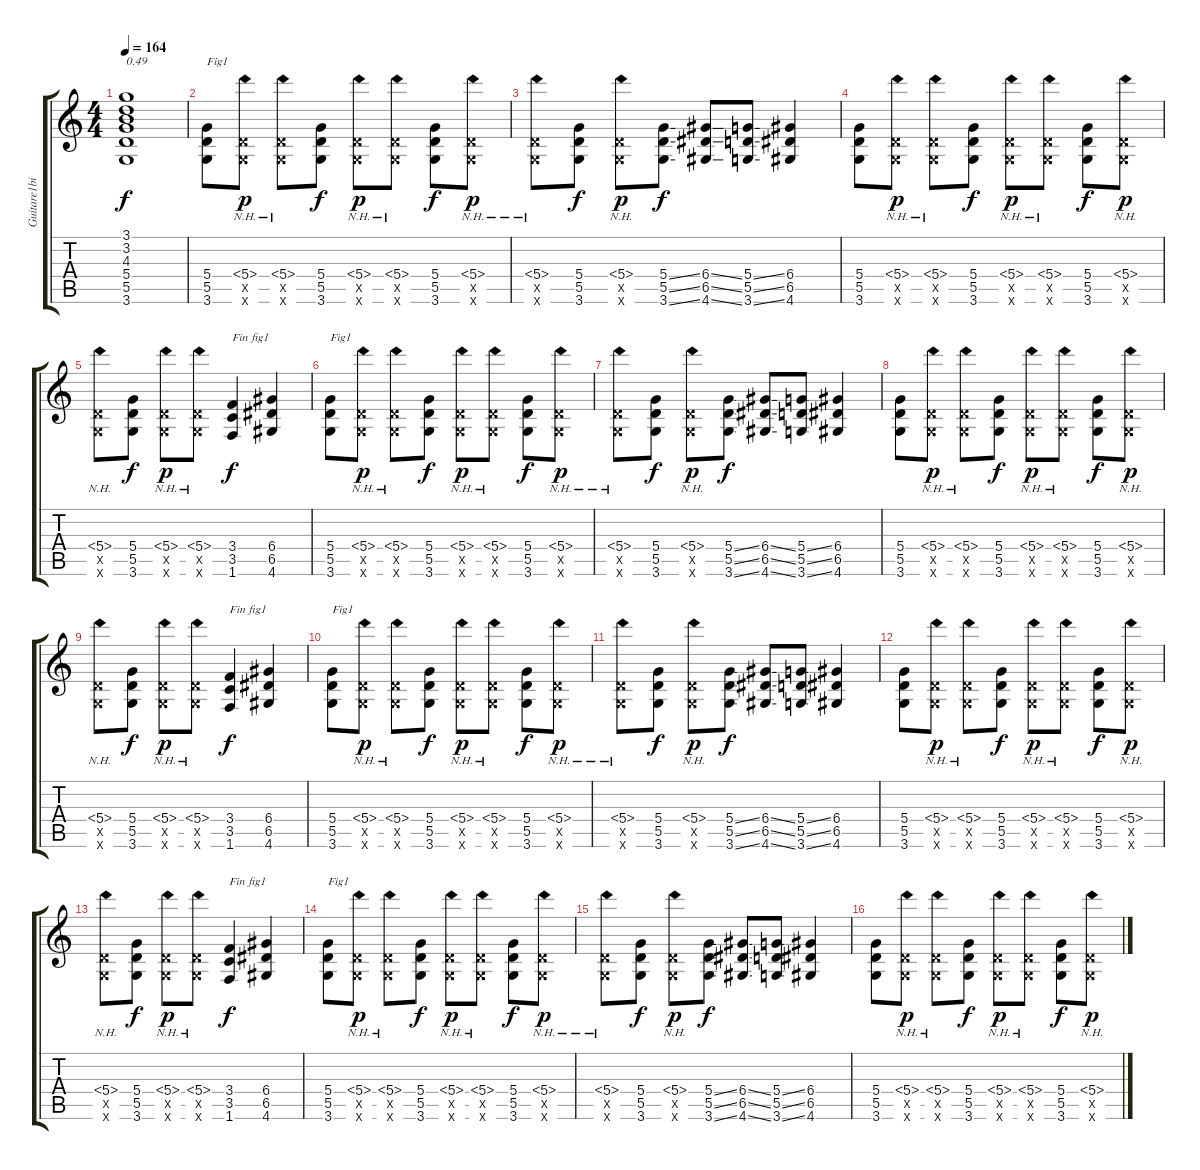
\track ("Guitare1bis" "Guitare1bi") {instrument distortionguitar}
\staff {score tabs}
\tuning (E4 B3 G3 D3 A2 E2) {hide}
\ts (4 4)
\tempo 164
\clef g2
\ks c
(3.1 3.2 4.3 5.4 5.5 3.6).1{txt "0.49" dy f} |
(5.4 5.5 3.6).8{txt "Fig1"} (5.4{nh} 5.5{x} 3.6{x}).8{dy p} (5.4{nh} 5.5{x} 3.6{x}).8 (5.4 5.5 3.6).8{dy f} (5.4{nh} 5.5{x} 3.6{x}).8{dy p} (5.4{nh} 5.5{x} 3.6{x}).8 (5.4 5.5 3.6).8{dy f} (5.4{nh} 5.5{x} 3.6{x}).8{dy p} |
(5.4{nh} 5.5{x} 3.6{x}).8 (5.4 5.5 3.6).8{dy f} (5.4{nh} 5.5{x} 3.6{x}).8{dy p} (5.4{ss} 5.5{ss} 3.6{ss}).8{dy f} (6.4{ss} 6.5{ss} 4.6{ss}).8 (5.4{ss} 5.5{ss} 3.6{ss}).8 (6.4 6.5 4.6).4 |
(5.4 5.5 3.6).8 (5.4{nh} 5.5{x} 3.6{x}).8{dy p} (5.4{nh} 5.5{x} 3.6{x}).8 (5.4 5.5 3.6).8{dy f} (5.4{nh} 5.5{x} 3.6{x}).8{dy p} (5.4{nh} 5.5{x} 3.6{x}).8 (5.4 5.5 3.6).8{dy f} (5.4{nh} 5.5{x} 3.6{x}).8{dy p} |
(5.4{nh} 5.5{x} 3.6{x}).8 (5.4 5.5 3.6).8{dy f} (5.4{nh} 5.5{x} 3.6{x}).8{dy p} (5.4{nh} 5.5{x} 3.6{x}).8 (3.4 3.5 1.6).4{txt "Fin fig1" dy f} (6.4 6.5 4.6).4 |
(5.4 5.5 3.6).8{txt "Fig1"} (5.4{nh} 5.5{x} 3.6{x}).8{dy p} (5.4{nh} 5.5{x} 3.6{x}).8 (5.4 5.5 3.6).8{dy f} (5.4{nh} 5.5{x} 3.6{x}).8{dy p} (5.4{nh} 5.5{x} 3.6{x}).8 (5.4 5.5 3.6).8{dy f} (5.4{nh} 5.5{x} 3.6{x}).8{dy p} |
(5.4{nh} 5.5{x} 3.6{x}).8 (5.4 5.5 3.6).8{dy f} (5.4{nh} 5.5{x} 3.6{x}).8{dy p} (5.4{ss} 5.5{ss} 3.6{ss}).8{dy f} (6.4{ss} 6.5{ss} 4.6{ss}).8 (5.4{ss} 5.5{ss} 3.6{ss}).8 (6.4 6.5 4.6).4 |
(5.4 5.5 3.6).8 (5.4{nh} 5.5{x} 3.6{x}).8{dy p} (5.4{nh} 5.5{x} 3.6{x}).8 (5.4 5.5 3.6).8{dy f} (5.4{nh} 5.5{x} 3.6{x}).8{dy p} (5.4{nh} 5.5{x} 3.6{x}).8 (5.4 5.5 3.6).8{dy f} (5.4{nh} 5.5{x} 3.6{x}).8{dy p} |
(5.4{nh} 5.5{x} 3.6{x}).8 (5.4 5.5 3.6).8{dy f} (5.4{nh} 5.5{x} 3.6{x}).8{dy p} (5.4{nh} 5.5{x} 3.6{x}).8 (3.4 3.5 1.6).4{txt "Fin fig1" dy f} (6.4 6.5 4.6).4 |
(5.4 5.5 3.6).8{txt "Fig1"} (5.4{nh} 5.5{x} 3.6{x}).8{dy p} (5.4{nh} 5.5{x} 3.6{x}).8 (5.4 5.5 3.6).8{dy f} (5.4{nh} 5.5{x} 3.6{x}).8{dy p} (5.4{nh} 5.5{x} 3.6{x}).8 (5.4 5.5 3.6).8{dy f} (5.4{nh} 5.5{x} 3.6{x}).8{dy p} |
(5.4{nh} 5.5{x} 3.6{x}).8 (5.4 5.5 3.6).8{dy f} (5.4{nh} 5.5{x} 3.6{x}).8{dy p} (5.4{ss} 5.5{ss} 3.6{ss}).8{dy f} (6.4{ss} 6.5{ss} 4.6{ss}).8 (5.4{ss} 5.5{ss} 3.6{ss}).8 (6.4 6.5 4.6).4 |
(5.4 5.5 3.6).8 (5.4{nh} 5.5{x} 3.6{x}).8{dy p} (5.4{nh} 5.5{x} 3.6{x}).8 (5.4 5.5 3.6).8{dy f} (5.4{nh} 5.5{x} 3.6{x}).8{dy p} (5.4{nh} 5.5{x} 3.6{x}).8 (5.4 5.5 3.6).8{dy f} (5.4{nh} 5.5{x} 3.6{x}).8{dy p} |
(5.4{nh} 5.5{x} 3.6{x}).8 (5.4 5.5 3.6).8{dy f} (5.4{nh} 5.5{x} 3.6{x}).8{dy p} (5.4{nh} 5.5{x} 3.6{x}).8 (3.4 3.5 1.6).4{txt "Fin fig1" dy f} (6.4 6.5 4.6).4 |
(5.4 5.5 3.6).8{txt "Fig1"} (5.4{nh} 5.5{x} 3.6{x}).8{dy p} (5.4{nh} 5.5{x} 3.6{x}).8 (5.4 5.5 3.6).8{dy f} (5.4{nh} 5.5{x} 3.6{x}).8{dy p} (5.4{nh} 5.5{x} 3.6{x}).8 (5.4 5.5 3.6).8{dy f} (5.4{nh} 5.5{x} 3.6{x}).8{dy p} |
(5.4{nh} 5.5{x} 3.6{x}).8 (5.4 5.5 3.6).8{dy f} (5.4{nh} 5.5{x} 3.6{x}).8{dy p} (5.4{ss} 5.5{ss} 3.6{ss}).8{dy f} (6.4{ss} 6.5{ss} 4.6{ss}).8 (5.4{ss} 5.5{ss} 3.6{ss}).8 (6.4 6.5 4.6).4 |
(5.4 5.5 3.6).8 (5.4{nh} 5.5{x} 3.6{x}).8{dy p} (5.4{nh} 5.5{x} 3.6{x}).8 (5.4 5.5 3.6).8{dy f} (5.4{nh} 5.5{x} 3.6{x}).8{dy p} (5.4{nh} 5.5{x} 3.6{x}).8 (5.4 5.5 3.6).8{dy f} (5.4{nh} 5.5{x} 3.6{x}).8{dy p}
